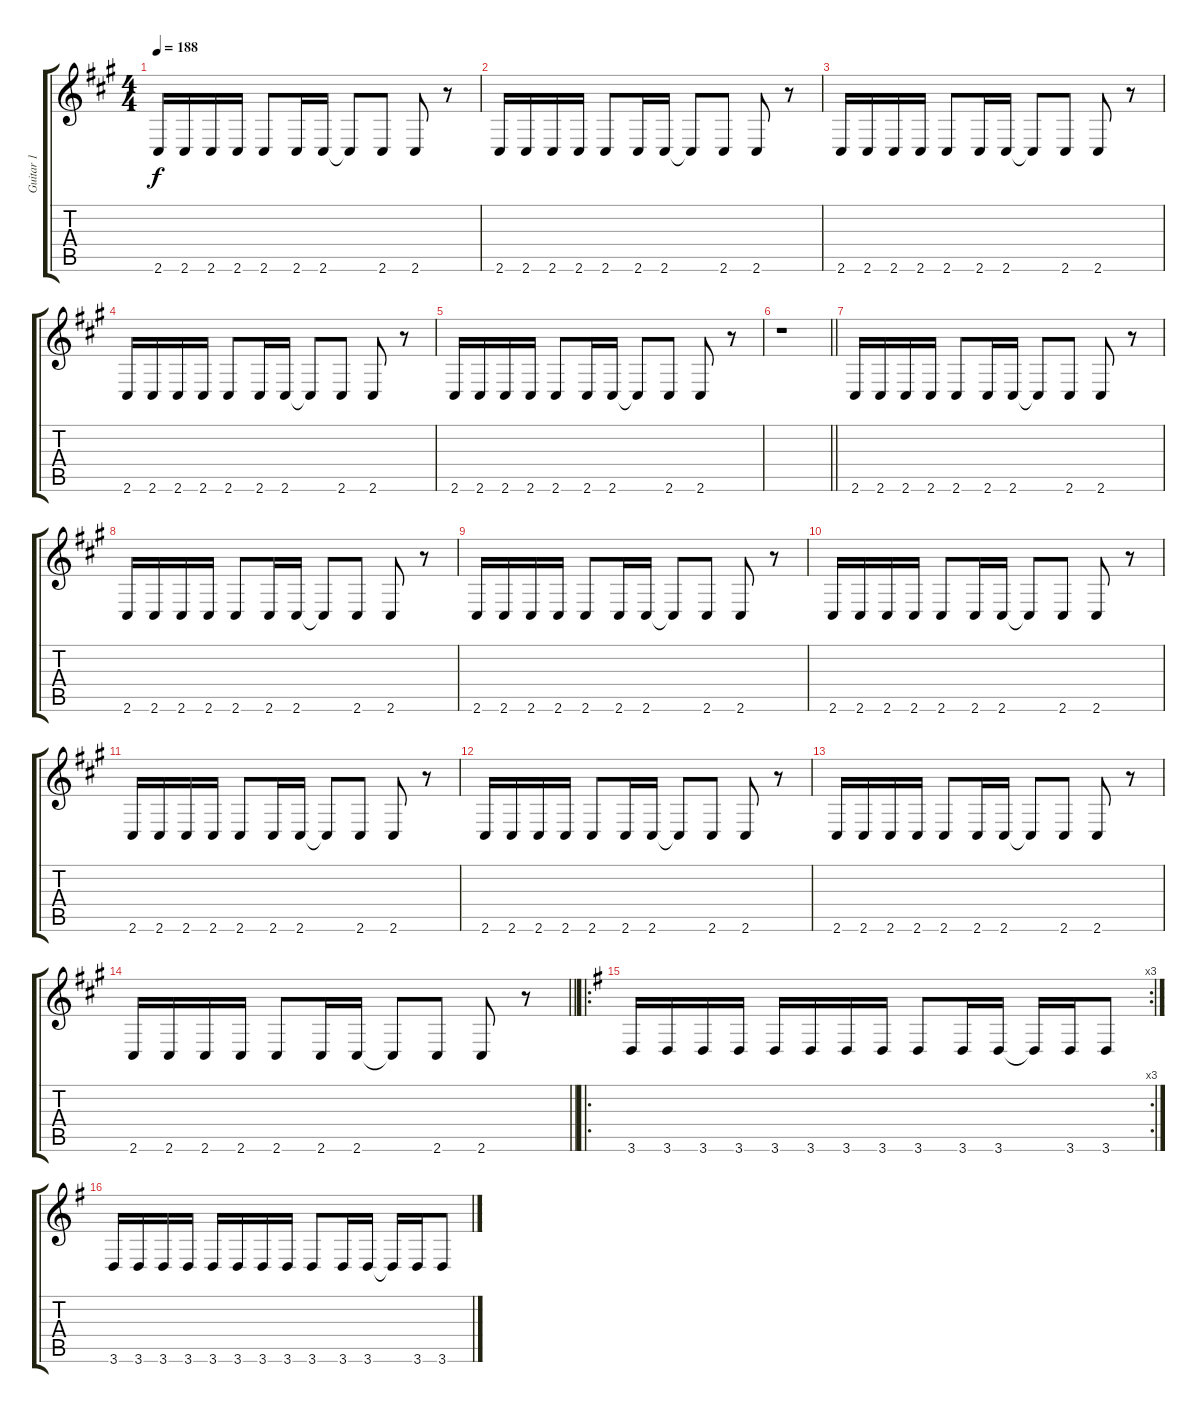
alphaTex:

\track ("Guitar 1" "Guitar 1") {instrument distortionguitar}
\staff {score tabs}
\tuning (B3 Gb3 D3 A2 E2 B1) {hide}
\ts (4 4)
\tempo 188
\clef g2
\ks f#minor
2.6.16{dy f} 2.6.16 2.6.16 2.6.16 2.6.8 2.6.16 2.6.16 2.6{t}.8 2.6.8 2.6.8 r.8 |
2.6.16 2.6.16 2.6.16 2.6.16 2.6.8 2.6.16 2.6.16 2.6{t}.8 2.6.8 2.6.8 r.8 |
2.6.16 2.6.16 2.6.16 2.6.16 2.6.8 2.6.16 2.6.16 2.6{t}.8 2.6.8 2.6.8 r.8 |
2.6.16 2.6.16 2.6.16 2.6.16 2.6.8 2.6.16 2.6.16 2.6{t}.8 2.6.8 2.6.8 r.8 |
2.6.16 2.6.16 2.6.16 2.6.16 2.6.8 2.6.16 2.6.16 2.6{t}.8 2.6.8 2.6.8 r.8 |
\barLineRight lightlight
r.1 |
2.6.16 2.6.16 2.6.16 2.6.16 2.6.8 2.6.16 2.6.16 2.6{t}.8 2.6.8 2.6.8 r.8 |
2.6.16 2.6.16 2.6.16 2.6.16 2.6.8 2.6.16 2.6.16 2.6{t}.8 2.6.8 2.6.8 r.8 |
2.6.16 2.6.16 2.6.16 2.6.16 2.6.8 2.6.16 2.6.16 2.6{t}.8 2.6.8 2.6.8 r.8 |
2.6.16 2.6.16 2.6.16 2.6.16 2.6.8 2.6.16 2.6.16 2.6{t}.8 2.6.8 2.6.8 r.8 |
2.6.16 2.6.16 2.6.16 2.6.16 2.6.8 2.6.16 2.6.16 2.6{t}.8 2.6.8 2.6.8 r.8 |
2.6.16 2.6.16 2.6.16 2.6.16 2.6.8 2.6.16 2.6.16 2.6{t}.8 2.6.8 2.6.8 r.8 |
2.6.16 2.6.16 2.6.16 2.6.16 2.6.8 2.6.16 2.6.16 2.6{t}.8 2.6.8 2.6.8 r.8 |
\barLineRight lightlight
2.6.16 2.6.16 2.6.16 2.6.16 2.6.8 2.6.16 2.6.16 2.6{t}.8 2.6.8 2.6.8 r.8 |
\ro
\rc 3
\ks eminor
3.6.16 3.6.16 3.6.16 3.6.16 3.6.16 3.6.16 3.6.16 3.6.16 3.6.8 3.6.16 3.6.16 3.6{t}.16 3.6.16 3.6.8 |
3.6.16 3.6.16 3.6.16 3.6.16 3.6.16 3.6.16 3.6.16 3.6.16 3.6.8 3.6.16 3.6.16 3.6{t}.16 3.6.16 3.6.8
